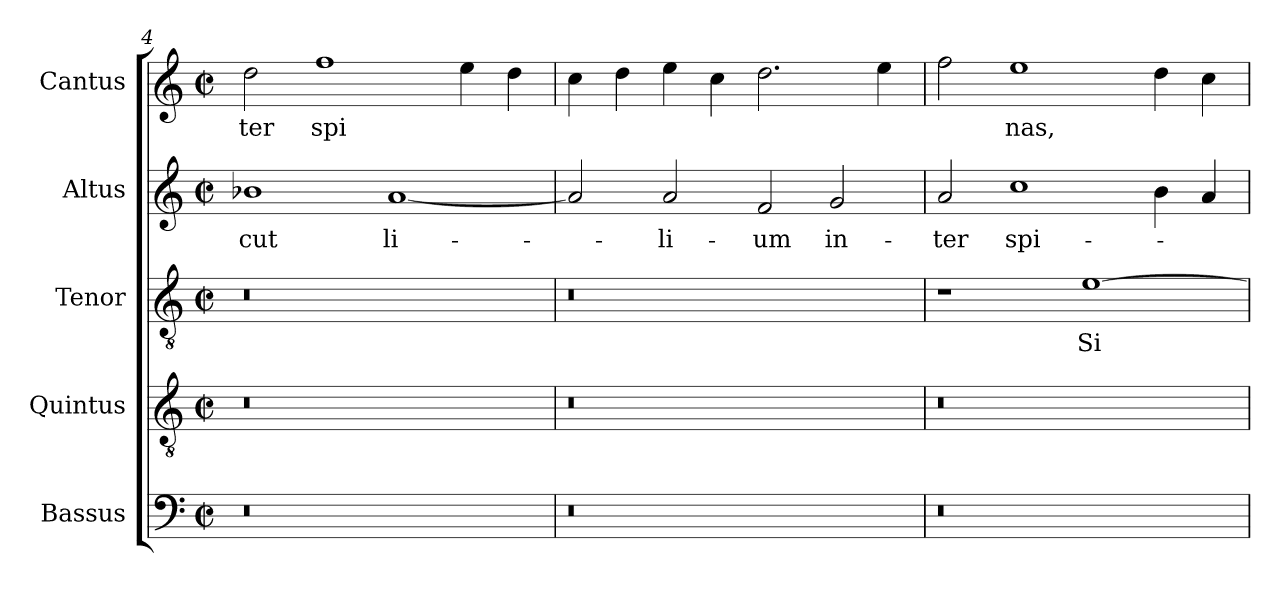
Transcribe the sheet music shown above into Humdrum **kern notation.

**kern	**kern	**kern	**text	**kern	**text	**kern	**text
*part5	*part4	*part3	*part3	*part2	*part2	*part1	*part1
*staff5	*staff4	*staff3	*staff3	*staff2	*staff2	*staff1	*staff1
*I"Bassus	*I"Quintus	*I"Tenor	*	*I"Altus	*	*I"Cantus	*
*clefF4	*clefGv2	*clefGv2	*	*clefG2	*	*clefG2	*
*M2/2	*M2/2	*M2/2	*	*M2/2	*	*M2/2	*
*met(c|)	*met(c|)	*met(c|)	*	*met(c|)	*	*met(c|)	*
=4	=4	=4	=4	=4	=4	=4	=4
!	!	!	!	!	!LO:LY:b:cj	!	!LO:LY:b:cj
0r	0r	0r	.	1b-	-cut	2dd\	ter
!	!	!	!	!	!	!	!LO:LY:b:cj
.	.	.	.	.	.	1ff	spi
!	!	!	!	!	!LO:LY:b:cj	!	!
.	.	.	.	[<1a	li-	.	.
.	.	.	.	.	.	4ee\	.
.	.	.	.	.	.	4dd\	.
=5	=5	=5	=5	=5	=5	=5	=5
0r	0r	0r	.	2a/]	.	4cc\	.
.	.	.	.	.	.	4dd\	.
!	!	!	!	!	!LO:LY:b:cj	!	!
.	.	.	.	2a/	-li-	4ee\	.
.	.	.	.	.	.	4cc\	.
!	!	!	!	!	!LO:LY:b:cj	!	!
.	.	.	.	2f/	-um	2.dd\	.
!	!	!	!	!	!LO:LY:b:cj	!	!
.	.	.	.	2g/	in-	.	.
.	.	.	.	.	.	4ee\	.
=6	=6	=6	=6	=6	=6	=6	=6
!	!	!	!	!	!LO:LY:b:cj	!	!
0r	0r	1r	.	2a/	-ter	2ff\	.
!	!	!	!	!	!LO:LY:b:cj	!	!LO:LY:b
.	.	.	.	1cc	spi-	1ee	nas,
!	!	!	!LO:LY:b:cj	!	!	!	!
.	.	[>1e	Si-	.	.	.	.
.	.	.	.	4b\	.	4dd\	.
.	.	.	.	4a/	.	4cc\	.
=	=	=	=	=	=	=	=
*-	*-	*-	*-	*-	*-	*-	*-
